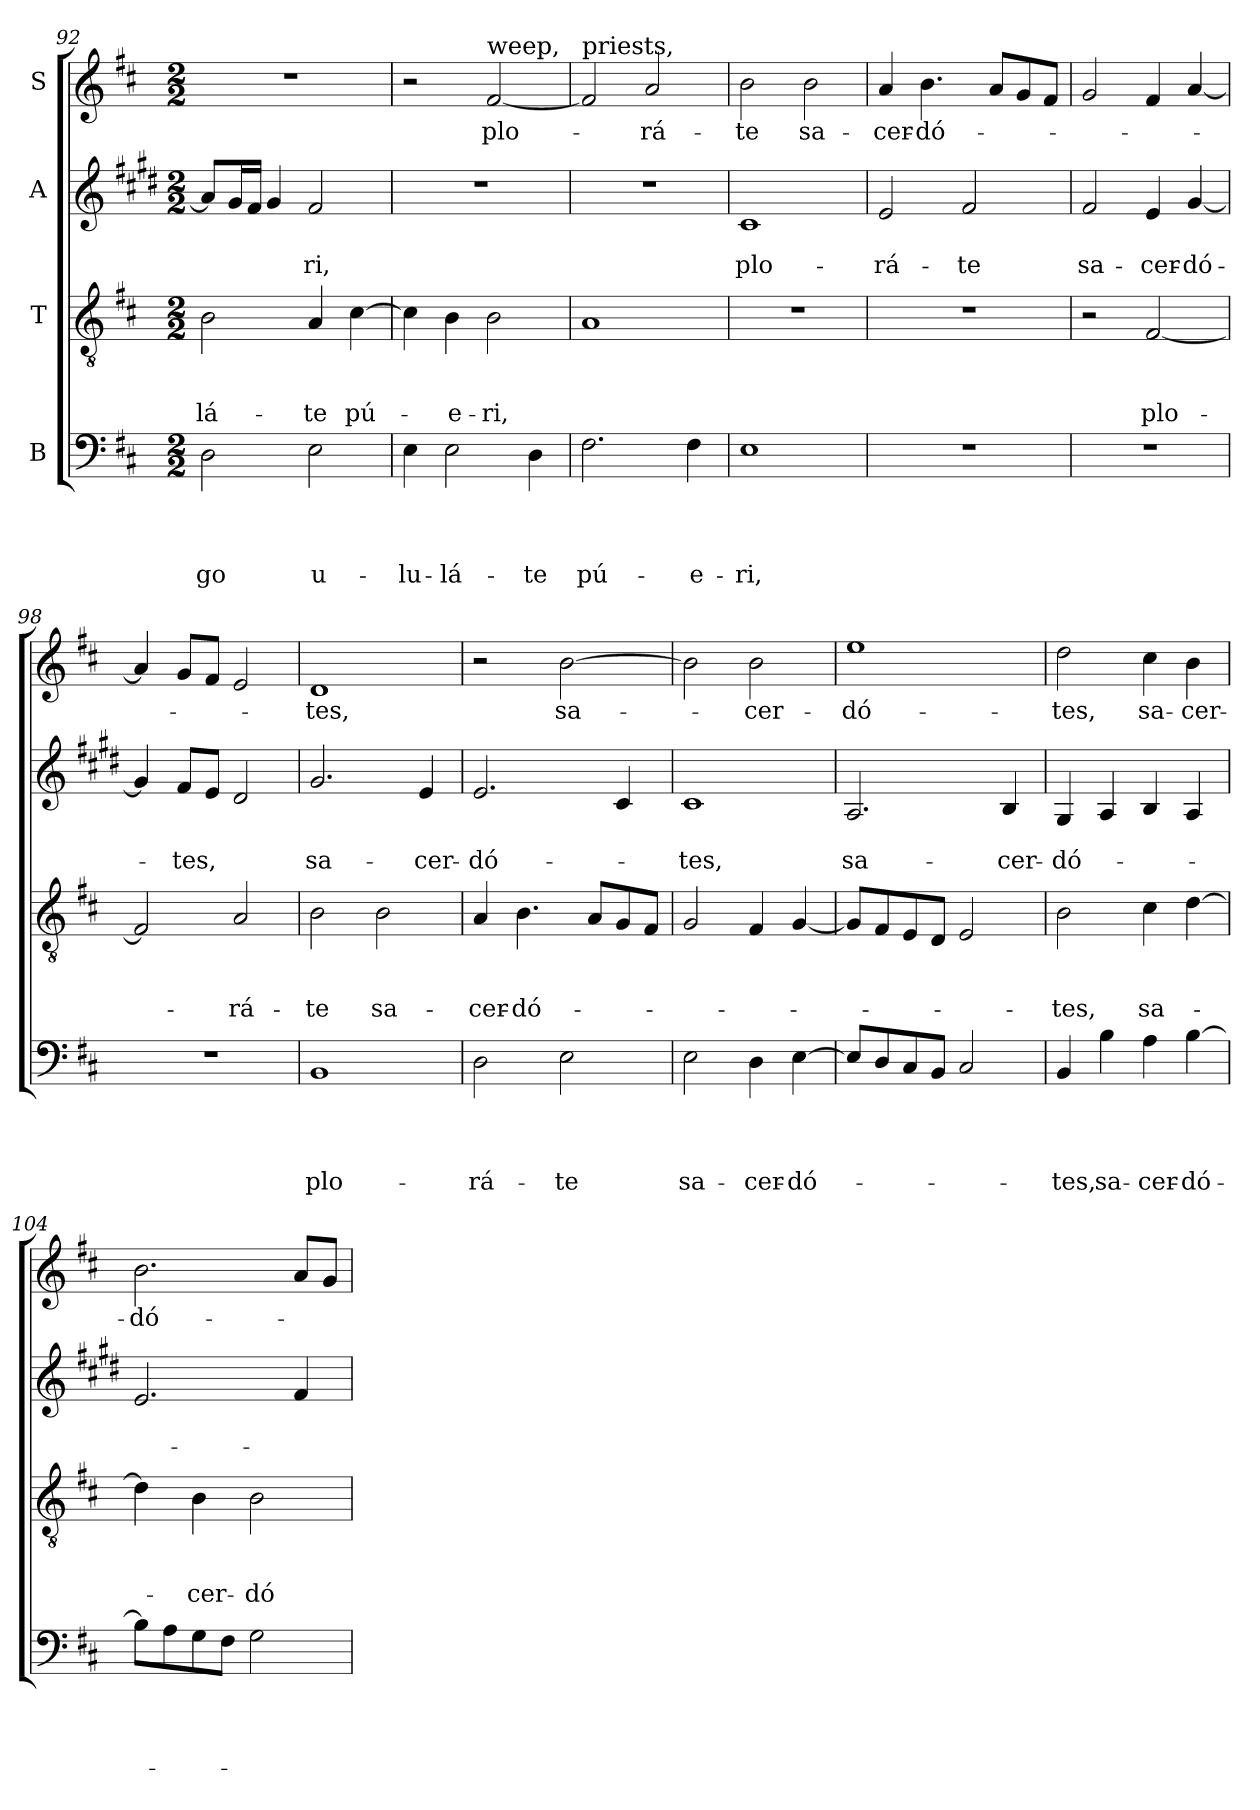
**kern	**text	**text	**text	**text	**kern	**text	**text	**text	**kern	**text	**text	**kern	**text
*part4	*part4	*part4	*part4	*part4	*part3	*part3	*part3	*part3	*part2	*part2	*part2	*part1	*part1
*staff4	*staff4	*staff4	*staff4	*staff4	*staff3	*staff3	*staff3	*staff3	*staff2	*staff2	*staff2	*staff1	*staff1
*I"B	*	*	*	*	*I"T	*	*	*	*I"A	*	*	*I"S	*
*clefF4	*	*	*	*	*clefGv2	*	*	*	*clefG2	*	*	*clefG2	*
*	*	*	*	*	*	*	*	*	*ITrd1c2	*	*	*	*
*k[f#c#]	*	*	*	*	*k[f#c#]	*	*	*	*k[f#c#]	*	*	*k[f#c#]	*
*D:	*	*	*	*	*D:	*	*	*	*D:	*	*	*D:	*
*M2/2	*	*	*	*	*M2/2	*	*	*	*M2/2	*	*	*M2/2	*
=92	=92	=92	=92	=92	=92	=92	=92	=92	=92	=92	=92	=92	=92
!	!	!	!	!LO:LY:b	!	!	!	!LO:LY:b	!	!	!	!	!
2D\	.	.	.	-go	2B\	.	.	-lá-	8g/L]	.	.	1r	.
.	.	.	.	.	.	.	.	.	16f#/L	.	.	.	.
.	.	.	.	.	.	.	.	.	16e/JJ	.	.	.	.
.	.	.	.	.	.	.	.	.	4f#/	.	.	.	.
!	!	!	!	!LO:LY:b	!	!	!	!LO:LY:b	!	!	!LO:LY:b	!	!
2E\	.	.	.	u-	4A/	.	.	-te	2e/	.	-ri,	.	.
!	!	!	!	!	!	!	!	!LO:LY:b	!	!	!	!	!
.	.	.	.	.	[4c#\	.	.	pú-	.	.	.	.	.
!!LO:LB:g=z
=93	=93	=93	=93	=93	=93	=93	=93	=93	=93	=93	=93	=93	=93
!	!	!	!	!LO:LY:b	!	!	!	!	!	!	!	!	!
4E\	.	.	.	-lu-	4c#\]	.	.	.	1r	.	.	2r	.
!	!	!	!	!LO:LY:b	!	!	!	!LO:LY:b	!	!	!	!	!
2E\	.	.	.	-lá-	4B\	.	.	-e-	.	.	.	.	.
!	!	!	!	!	!	!	!	!	!	!	!	!LO:TX:a:t=weep,	!
!	!	!	!	!	!	!	!	!LO:LY:b	!	!	!	!	!LO:LY:b
.	.	.	.	.	2B\	.	.	-ri,	.	.	.	[2f#/	plo-
!	!	!	!	!LO:LY:b	!	!	!	!	!	!	!	!	!
4D\	.	.	.	-te	.	.	.	.	.	.	.	.	.
=94	=94	=94	=94	=94	=94	=94	=94	=94	=94	=94	=94	=94	=94
!	!	!	!	!	!	!	!	!	!	!	!	!LO:TX:a:t=priests,	!
!	!	!	!	!LO:LY:b	!	!	!	!	!	!	!	!	!
2.F#\	.	.	.	pú-	1A	.	.	.	1r	.	.	2f#/]	.
!	!	!	!	!	!	!	!	!	!	!	!	!	!LO:LY:b
.	.	.	.	.	.	.	.	.	.	.	.	2a/	-rá-
!	!	!	!	!LO:LY:b	!	!	!	!	!	!	!	!	!
4F#\	.	.	.	-e-	.	.	.	.	.	.	.	.	.
=95	=95	=95	=95	=95	=95	=95	=95	=95	=95	=95	=95	=95	=95
!	!	!	!	!LO:LY:b	!	!	!	!	!	!	!LO:LY:b	!	!LO:LY:b
1E	.	.	.	-ri,	1r	.	.	.	1B	.	plo-	2b\	-te
!	!	!	!	!	!	!	!	!	!	!	!	!	!LO:LY:b
.	.	.	.	.	.	.	.	.	.	.	.	2b\	sa-
=96	=96	=96	=96	=96	=96	=96	=96	=96	=96	=96	=96	=96	=96
!	!	!	!	!	!	!	!	!	!	!	!LO:LY:b	!	!LO:LY:b
1r	.	.	.	.	1r	.	.	.	2d/	.	-rá-	4a/	-cer-
!	!	!	!	!	!	!	!	!	!	!	!	!	!LO:LY:b
.	.	.	.	.	.	.	.	.	.	.	.	4.b\	-dó-
!	!	!	!	!	!	!	!	!	!	!	!LO:LY:b	!	!
.	.	.	.	.	.	.	.	.	2e/	.	-te	.	.
.	.	.	.	.	.	.	.	.	.	.	.	8a/L	.
.	.	.	.	.	.	.	.	.	.	.	.	8g/	.
.	.	.	.	.	.	.	.	.	.	.	.	8f#/J	.
=97	=97	=97	=97	=97	=97	=97	=97	=97	=97	=97	=97	=97	=97
!	!	!	!	!	!	!	!	!	!	!	!LO:LY:b	!	!
1r	.	.	.	.	2r	.	.	.	2e/	.	sa-	2g/	.
!	!	!	!	!	!	!	!	!LO:LY:b	!	!	!LO:LY:b	!	!
.	.	.	.	.	[2F#/	.	.	plo-	4d/	.	-cer-	4f#/	.
!	!	!	!	!	!	!	!	!	!	!	!LO:LY:b	!	!
.	.	.	.	.	.	.	.	.	[4f#/	.	-dó-	[4a/	.
=98	=98	=98	=98	=98	=98	=98	=98	=98	=98	=98	=98	=98	=98
1r	.	.	.	.	2F#/]	.	.	.	4f#/]	.	.	4a/]	.
!	!	!	!	!	!	!	!	!	!	!	!LO:LY:b	!	!
.	.	.	.	.	.	.	.	.	8e/L	.	-tes,	8g/L	.
.	.	.	.	.	.	.	.	.	8d/J	.	.	8f#/J	.
!	!	!	!	!	!	!	!	!LO:LY:b	!	!	!	!	!
.	.	.	.	.	2A/	.	.	-rá-	2c#/	.	.	2e/	.
!!LO:PB:g=z
=99	=99	=99	=99	=99	=99	=99	=99	=99	=99	=99	=99	=99	=99
!	!	!	!	!LO:LY:b	!	!	!	!LO:LY:b	!	!	!LO:LY:b	!	!LO:LY:b
1BB	.	.	.	plo-	2B\	.	.	-te	2.f#/	.	sa-	1d	-tes,
!	!	!	!	!	!	!	!	!LO:LY:b	!	!	!	!	!
.	.	.	.	.	2B\	.	.	sa-	.	.	.	.	.
!	!	!	!	!	!	!	!	!	!	!	!LO:LY:b	!	!
.	.	.	.	.	.	.	.	.	4d/	.	-cer-	.	.
=100	=100	=100	=100	=100	=100	=100	=100	=100	=100	=100	=100	=100	=100
!	!	!	!	!LO:LY:b	!	!	!	!LO:LY:b	!	!	!LO:LY:b	!	!
2D\	.	.	.	-rá-	4A/	.	.	-cer-	2.d/	.	-dó-	2r	.
!	!	!	!	!	!	!	!	!LO:LY:b	!	!	!	!	!
.	.	.	.	.	4.B\	.	.	-dó-	.	.	.	.	.
!	!	!	!	!LO:LY:b	!	!	!	!	!	!	!	!	!LO:LY:b
2E\	.	.	.	-te	.	.	.	.	.	.	.	[2b\	sa-
.	.	.	.	.	8A/L	.	.	.	.	.	.	.	.
.	.	.	.	.	8G/	.	.	.	4B/	.	.	.	.
.	.	.	.	.	8F#/J	.	.	.	.	.	.	.	.
=101	=101	=101	=101	=101	=101	=101	=101	=101	=101	=101	=101	=101	=101
!	!	!	!	!LO:LY:b	!	!	!	!	!	!	!LO:LY:b	!	!
2E\	.	.	.	sa-	2G/	.	.	.	1B	.	-tes,	2b\]	.
!	!	!	!	!LO:LY:b	!	!	!	!	!	!	!	!	!LO:LY:b
4D\	.	.	.	-cer-	4F#/	.	.	.	.	.	.	2b\	-cer-
!	!	!	!	!LO:LY:b	!	!	!	!	!	!	!	!	!
[4E\	.	.	.	-dó-	[4G/	.	.	.	.	.	.	.	.
=102	=102	=102	=102	=102	=102	=102	=102	=102	=102	=102	=102	=102	=102
!	!	!	!	!	!	!	!	!	!	!	!LO:LY:b	!	!LO:LY:b
8E/L]	.	.	.	.	8G/L]	.	.	.	2.G/	.	sa-	1ee	-dó-
8D/	.	.	.	.	8F#/	.	.	.	.	.	.	.	.
8C#/	.	.	.	.	8E/	.	.	.	.	.	.	.	.
8BB/J	.	.	.	.	8D/J	.	.	.	.	.	.	.	.
2C#/	.	.	.	.	2E/	.	.	.	.	.	.	.	.
!	!	!	!	!	!	!	!	!	!	!	!LO:LY:b	!	!
.	.	.	.	.	.	.	.	.	4A/	.	-cer-	.	.
=103	=103	=103	=103	=103	=103	=103	=103	=103	=103	=103	=103	=103	=103
!	!	!	!	!LO:LY:b	!	!	!	!LO:LY:b	!	!	!LO:LY:b	!	!LO:LY:b
4BB/	.	.	.	-tes,	2B\	.	.	-tes,	4F#/	.	-dó-	2dd\	-tes,
!	!	!	!	!LO:LY:b	!	!	!	!	!	!	!	!	!
4B\	.	.	.	sa-	.	.	.	.	4G/	.	.	.	.
!	!	!	!	!LO:LY:b	!	!	!	!LO:LY:b	!	!	!	!	!LO:LY:b
4A\	.	.	.	-cer-	4c#\	.	.	sa-	4A/	.	.	4cc#\	sa-
!	!	!	!	!LO:LY:b	!	!	!	!	!	!	!	!	!LO:LY:b
[4B\	.	.	.	-dó-	[4d\	.	.	.	4G/	.	.	4b\	-cer-
=104	=104	=104	=104	=104	=104	=104	=104	=104	=104	=104	=104	=104	=104
!	!	!	!	!	!	!	!	!	!	!	!	!	!LO:LY:b
8B\L]	.	.	.	.	4d\]	.	.	.	2.d/	.	.	2.b\	-dó-
8A\	.	.	.	.	.	.	.	.	.	.	.	.	.
!	!	!	!	!	!	!	!	!LO:LY:b	!	!	!	!	!
8G\	.	.	.	.	4B\	.	.	-cer-	.	.	.	.	.
8F#\J	.	.	.	.	.	.	.	.	.	.	.	.	.
!	!	!	!	!	!	!	!	!LO:LY:b	!	!	!	!	!
2G\	.	.	.	.	2B\	.	.	-dó-	.	.	.	.	.
.	.	.	.	.	.	.	.	.	4e/	.	.	8a/L	.
.	.	.	.	.	.	.	.	.	.	.	.	8g/J	.
=	=	=	=	=	=	=	=	=	=	=	=	=	=
*-	*-	*-	*-	*-	*-	*-	*-	*-	*-	*-	*-	*-	*-
